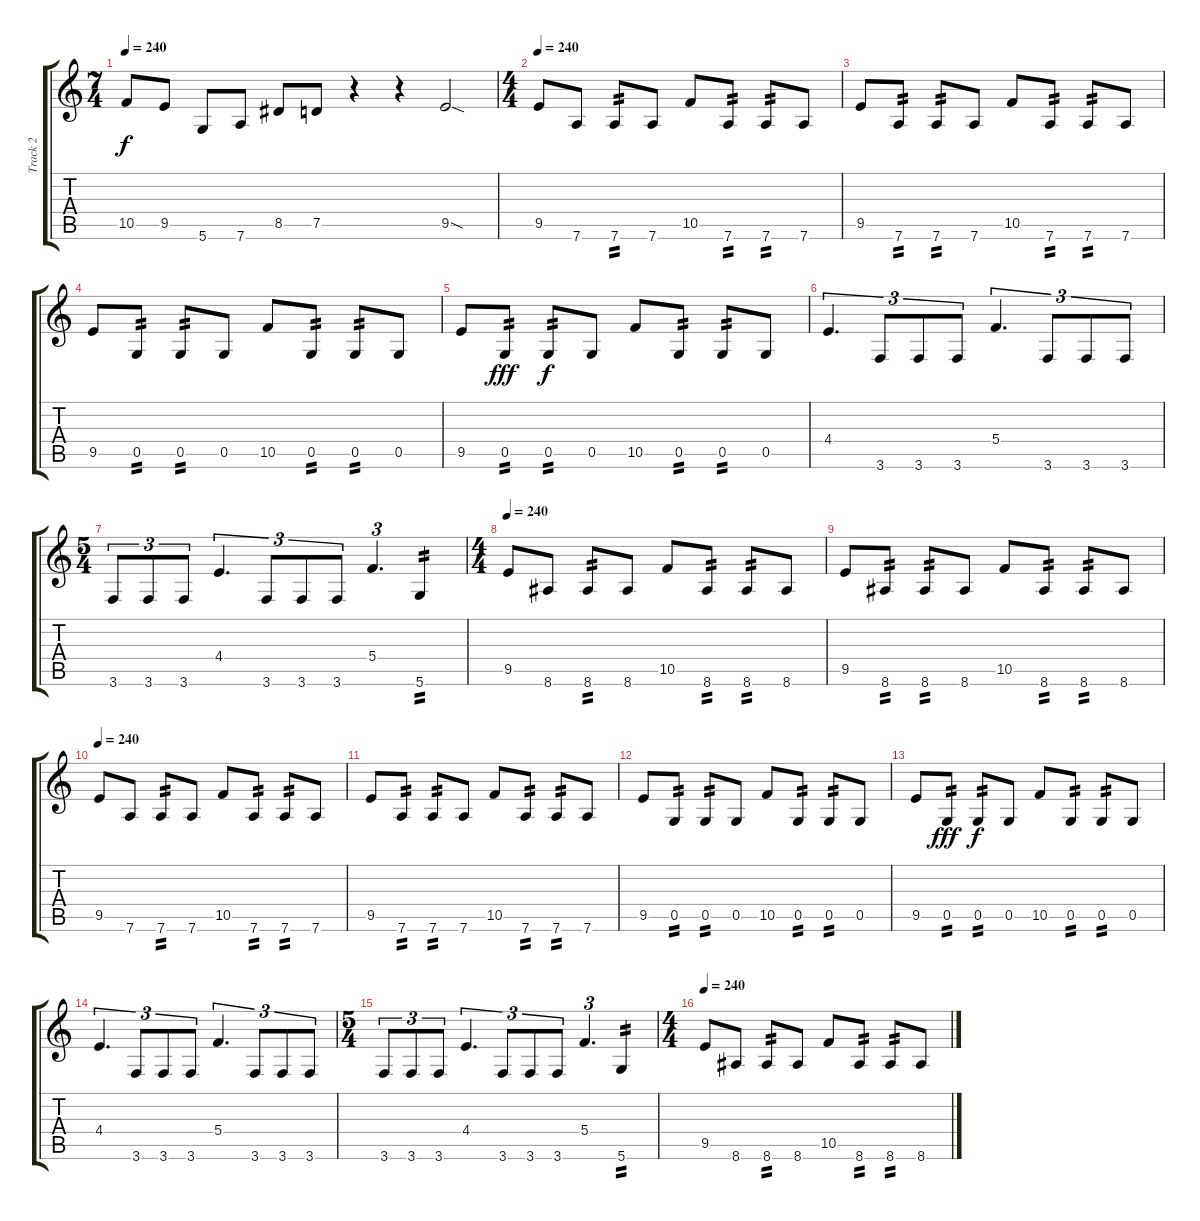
\track ("Track 2" "Track 2") {instrument distortionguitar}
\staff {score tabs}
\tuning (D4 A3 F3 C3 G2 D2) {hide}
\ts (7 4)
\tempo 240
\clef g2
\ks c
10.5.8{dy f} 9.5.8 5.6.8 7.6.8 8.5.8 7.5.8 r.4 r.4 9.5{sod}.2 |
\ts (4 4)
\tempo 240
9.5.8 7.6.8 7.6.8{tp 2} 7.6.8 10.5.8 7.6.8{tp 2} 7.6.8{tp 2} 7.6.8 |
9.5.8 7.6.8{tp 2} 7.6.8{tp 2} 7.6.8 10.5.8 7.6.8{tp 2} 7.6.8{tp 2} 7.6.8 |
9.5.8 0.5.8{tp 2} 0.5.8{tp 2} 0.5.8 10.5.8 0.5.8{tp 2} 0.5.8{tp 2} 0.5.8 |
9.5.8 0.5.8{tp 2 dy fff} 0.5.8{tp 2 dy f} 0.5.8 10.5.8 0.5.8{tp 2} 0.5.8{tp 2} 0.5.8 |
4.4.4{d tu (3 2)} 3.6.8{tu (3 2)} 3.6.8{tu (3 2)} 3.6.8{tu (3 2)} 5.4.4{d tu (3 2)} 3.6.8{tu (3 2)} 3.6.8{tu (3 2)} 3.6.8{tu (3 2)} |
\ts (5 4)
3.6.8{tu (3 2)} 3.6.8{tu (3 2)} 3.6.8{tu (3 2)} 4.4.4{d tu (3 2)} 3.6.8{tu (3 2)} 3.6.8{tu (3 2)} 3.6.8{tu (3 2)} 5.4.4{d tu (3 2)} 5.6.4{tp 2} |
\ts (4 4)
\tempo 240
9.5.8 8.6.8 8.6.8{tp 2} 8.6.8 10.5.8 8.6.8{tp 2} 8.6.8{tp 2} 8.6.8 |
9.5.8 8.6.8{tp 2} 8.6.8{tp 2} 8.6.8 10.5.8 8.6.8{tp 2} 8.6.8{tp 2} 8.6.8 |
\tempo 240
9.5.8 7.6.8 7.6.8{tp 2} 7.6.8 10.5.8 7.6.8{tp 2} 7.6.8{tp 2} 7.6.8 |
9.5.8 7.6.8{tp 2} 7.6.8{tp 2} 7.6.8 10.5.8 7.6.8{tp 2} 7.6.8{tp 2} 7.6.8 |
9.5.8 0.5.8{tp 2} 0.5.8{tp 2} 0.5.8 10.5.8 0.5.8{tp 2} 0.5.8{tp 2} 0.5.8 |
9.5.8 0.5.8{tp 2 dy fff} 0.5.8{tp 2 dy f} 0.5.8 10.5.8 0.5.8{tp 2} 0.5.8{tp 2} 0.5.8 |
4.4.4{d tu (3 2)} 3.6.8{tu (3 2)} 3.6.8{tu (3 2)} 3.6.8{tu (3 2)} 5.4.4{d tu (3 2)} 3.6.8{tu (3 2)} 3.6.8{tu (3 2)} 3.6.8{tu (3 2)} |
\ts (5 4)
3.6.8{tu (3 2)} 3.6.8{tu (3 2)} 3.6.8{tu (3 2)} 4.4.4{d tu (3 2)} 3.6.8{tu (3 2)} 3.6.8{tu (3 2)} 3.6.8{tu (3 2)} 5.4.4{d tu (3 2)} 5.6.4{tp 2} |
\ts (4 4)
\tempo 240
9.5.8 8.6.8 8.6.8{tp 2} 8.6.8 10.5.8 8.6.8{tp 2} 8.6.8{tp 2} 8.6.8
